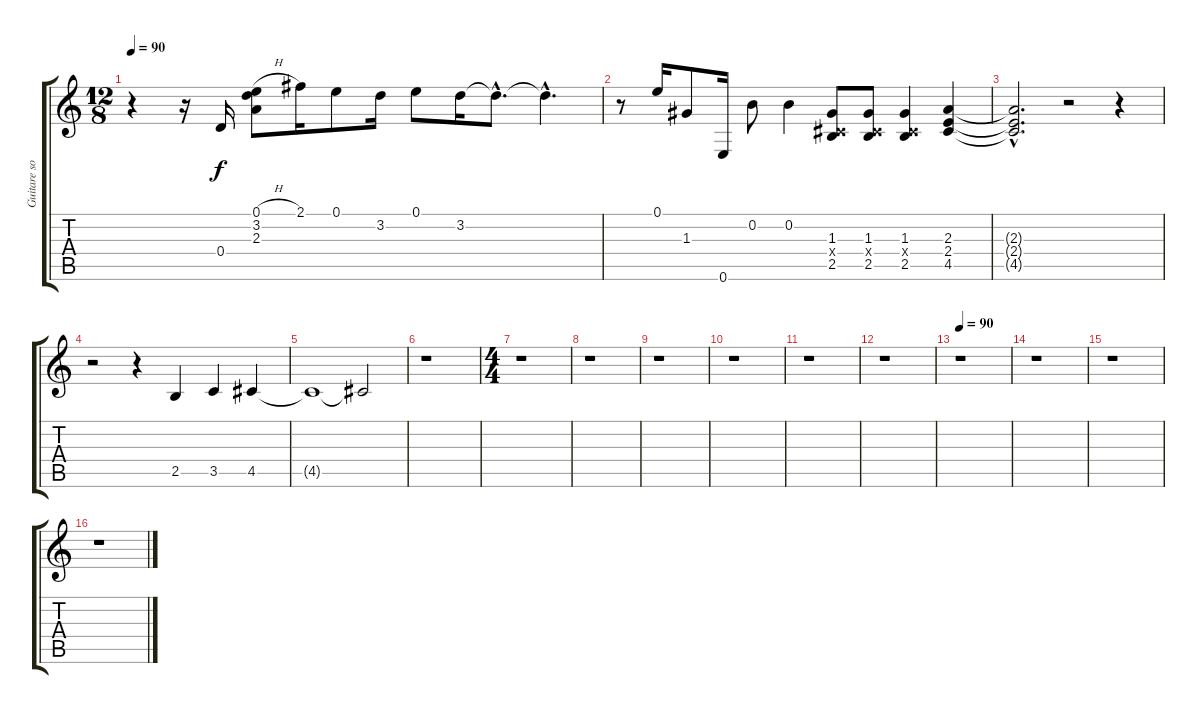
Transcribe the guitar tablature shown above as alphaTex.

\track ("Guitare solo" "Guitare so") {instrument acousticguitarnylon}
\staff {score tabs}
\tuning (E4 B3 G3 D3 A2 E2) {hide}
\ts (12 8)
\tempo 90
\clef g2
\ks c
r.4{dy f} r.16 0.4.16 (0.1{h} 3.2 2.3).8 2.1.16 0.1.8 3.2.16 0.1.8 3.2.16 3.2{hac t}.8{d} 3.2{hac t}.4{d} |
r.8 0.1.16 1.3.8 0.6.16 0.2.8 0.2.4 (1.3 -1.4{x} 2.5).8 (1.3 -1.4{x} 2.5).8 (1.3 -1.4{x} 2.5).4 (2.3 2.4 4.5).4 |
(2.3{hac t} 2.4{hac t} 4.5{hac t}).2{d} r.2 r.4 |
r.2 r.4 2.5.4 3.5.4 4.5.4 |
4.5{t}.1 4.5{t}.2 |
r.1 |
\ts (4 4)
r.1 |
r.1 |
r.1 |
r.1 |
r.1 |
r.1 |
\tempo 90
r.1 |
r.1 |
r.1 |
r.1
